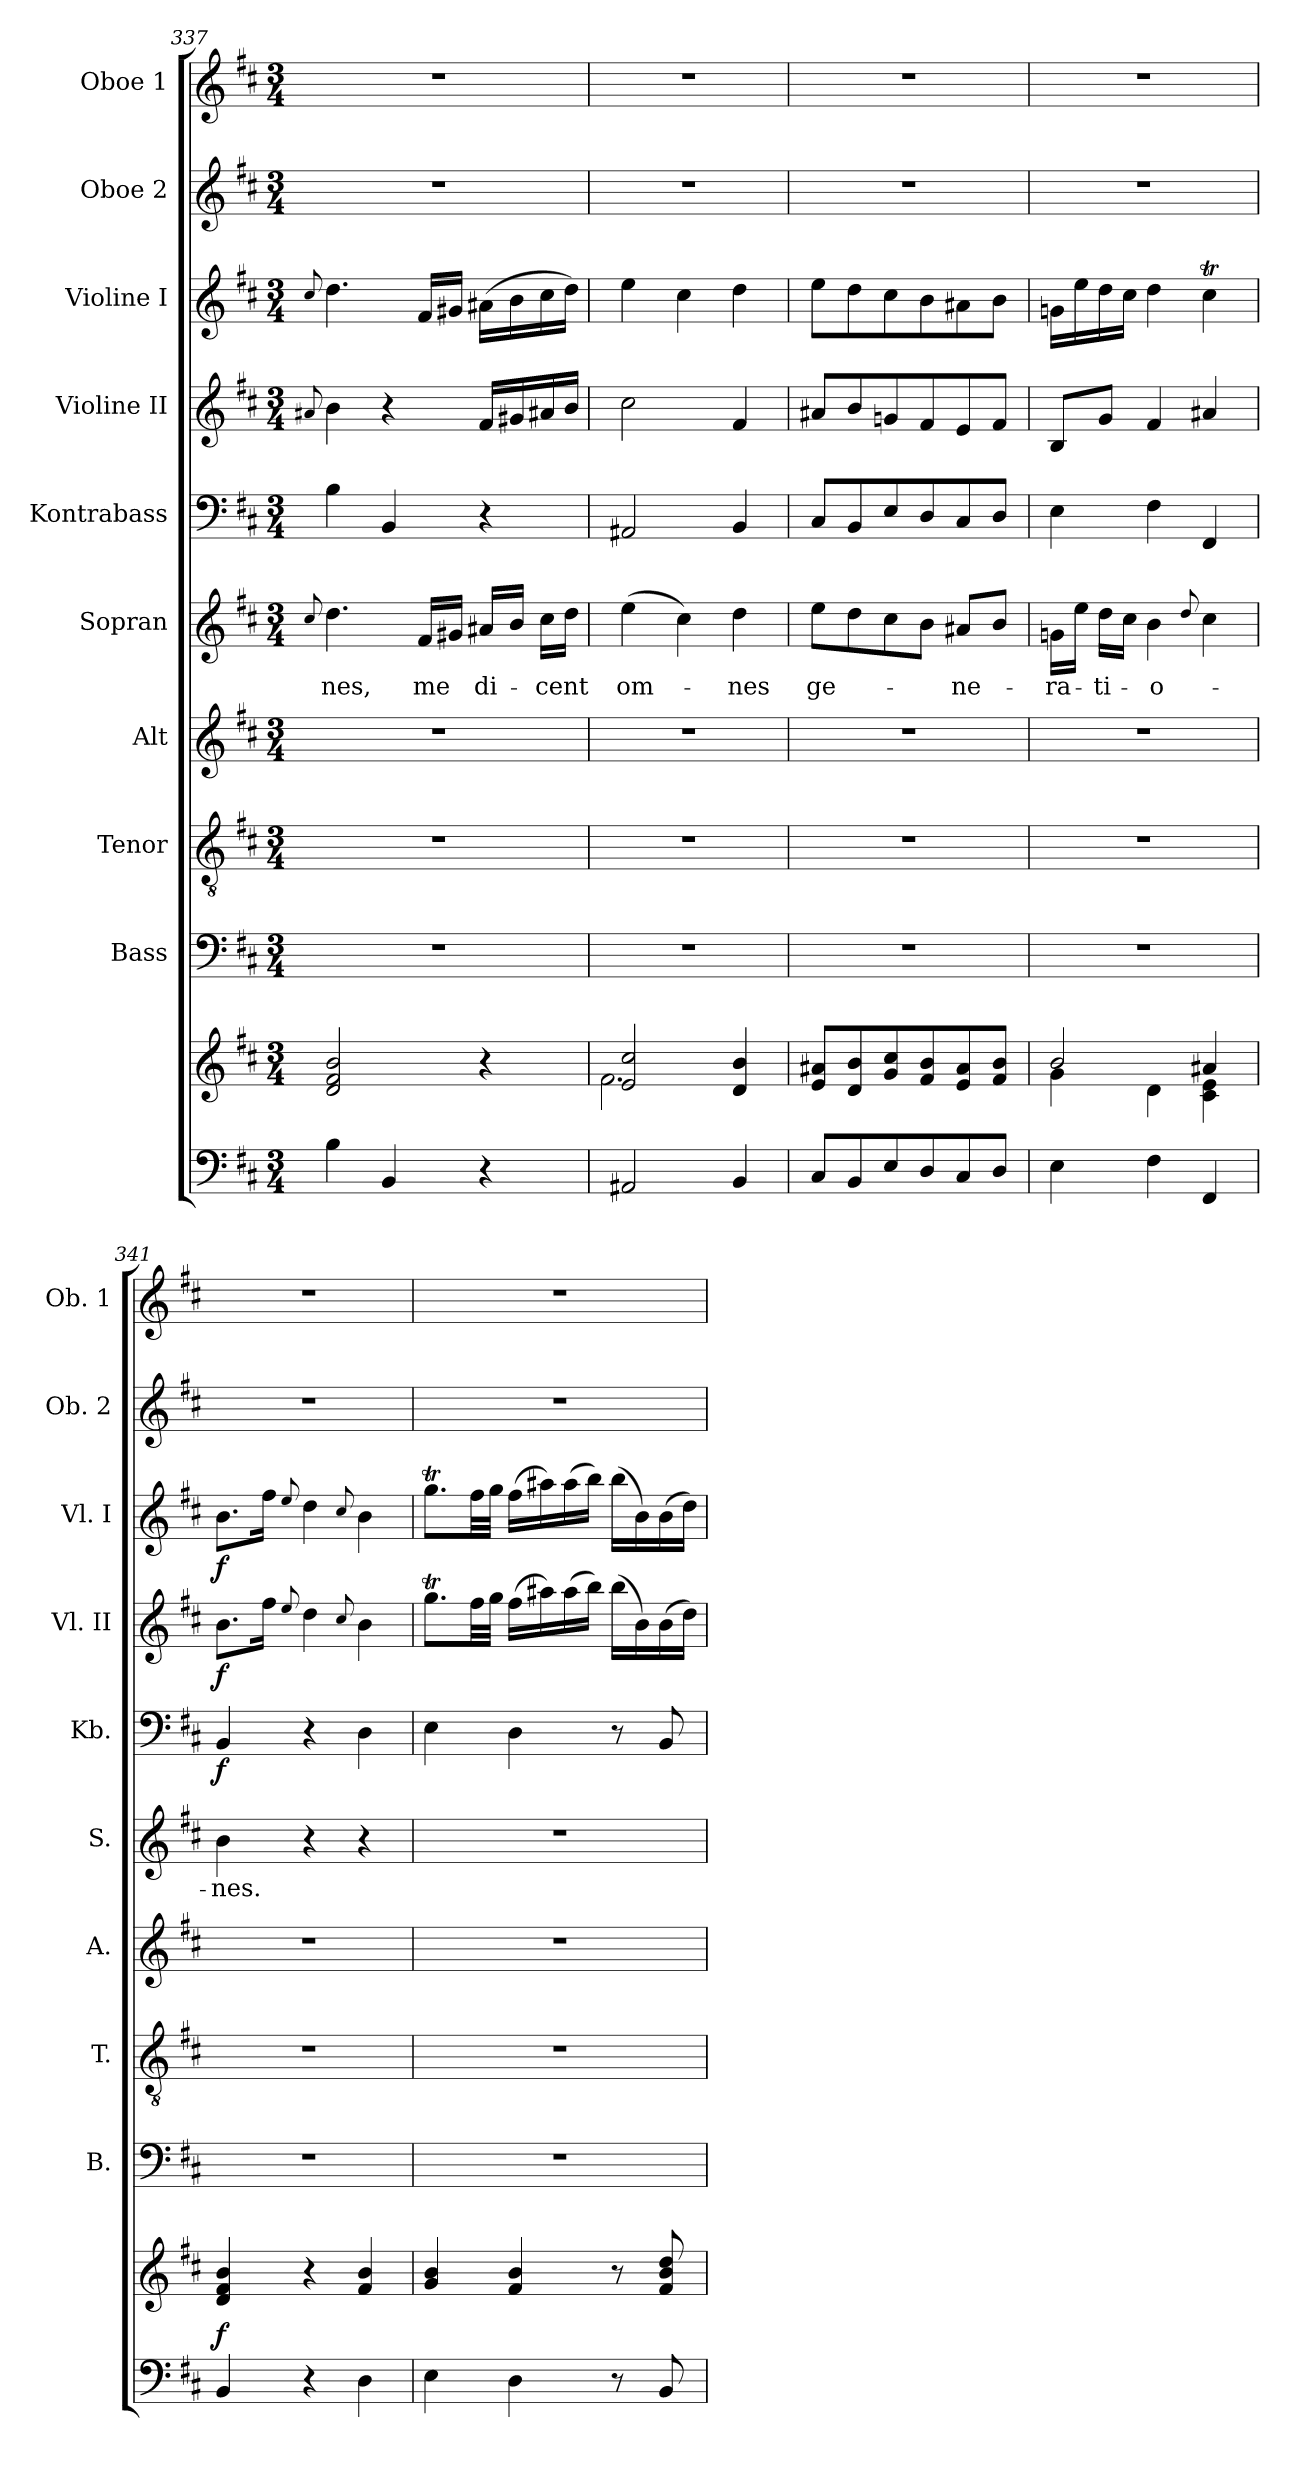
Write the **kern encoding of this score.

**kern	**kern	**dynam	**kern	**kern	**kern	**kern	**text	**kern	**dynam	**kern	**dynam	**kern	**dynam	**kern	**kern
*part10	*part10	*part10	*part9	*part8	*part7	*part6	*part6	*part5	*part5	*part4	*part4	*part3	*part3	*part2	*part1
*staff11	*staff10	*staff10/11	*staff9	*staff8	*staff7	*staff6	*staff6	*staff5	*staff5	*staff4	*staff4	*staff3	*staff3	*staff2	*staff1
*	*	*	*I"Bass	*I"Tenor	*I"Alt	*I"Sopran	*	*I"Kontrabass	*	*I"Violine II	*	*I"Violine I	*	*I"Oboe 2	*I"Oboe 1
*	*	*	*I'B.	*I'T.	*I'A.	*I'S.	*	*I'Kb.	*	*I'Vl. II	*	*I'Vl. I	*	*I'Ob. 2	*I'Ob. 1
*clefF4	*clefG2	*	*clefF4	*clefGv2	*clefG2	*clefG2	*	*clefF4	*	*clefG2	*	*clefG2	*	*clefG2	*clefG2
*	*	*	*	*	*	*	*	*ITrd7c12	*	*	*	*	*	*	*
*k[f#c#]	*k[f#c#]	*	*k[f#c#]	*k[f#c#]	*k[f#c#]	*k[f#c#]	*	*k[f#c#]	*	*k[f#c#]	*	*k[f#c#]	*	*k[f#c#]	*k[f#c#]
*D:	*D:	*	*D:	*D:	*D:	*D:	*	*D:	*	*D:	*	*D:	*	*D:	*D:
*M3/4	*M3/4	*	*M3/4	*M3/4	*M3/4	*M3/4	*	*M3/4	*	*M3/4	*	*M3/4	*	*M3/4	*M3/4
=337	=337	=337	=337	=337	=337	=337	=337	=337	=337	=337	=337	=337	=337	=337	=337
.	.	.	.	.	.	8qqcc#/	.	.	.	8qqa#X/	.	8qqcc#/	.	.	.
!	!	!	!	!	!	!	!LO:LY:b	!	!	!	!	!	!	!	!
4B\	2d/ 2f#/ 2b/	.	2.r	2.r	2.r	4.dd\	-nes,	4BB\	.	4b\	.	4.dd\	.	2.r	2.r
4BB/	.	.	.	.	.	.	.	4BBB/	.	4r	.	.	.	.	.
!	!	!	!	!	!	!	!LO:LY:b	!	!	!	!	!	!	!	!
.	.	.	.	.	.	16f#/LL	me	.	.	.	.	16f#/LL	.	.	.
.	.	.	.	.	.	16g#X/JJ	.	.	.	.	.	16g#X/JJ	.	.	.
!	!	!	!	!	!	!	!LO:LY:b	!	!	!	!	!	!	!	!
4r	4r	.	.	.	.	16a#X/LL	di-	4r	.	16f#/LL	.	(>16a#X\LL	.	.	.
.	.	.	.	.	.	16b/JJ	.	.	.	16g#X/	.	16b\	.	.	.
!	!	!	!	!	!	!	!LO:LY:b	!	!	!	!	!	!	!	!
.	.	.	.	.	.	16cc#\LL	-cent	.	.	16a#/	.	16cc#\	.	.	.
.	.	.	.	.	.	16dd\JJ	.	.	.	16b/JJ	.	16dd\JJ)	.	.	.
=338	=338	=338	=338	=338	=338	=338	=338	=338	=338	=338	=338	=338	=338	=338	=338
*	*^	*	*	*	*	*	*	*	*	*	*	*	*	*	*
!	!	!	!	!	!	!	!	!LO:LY:b	!	!	!	!	!	!	!	!
2AA#X/	2e/ 2cc#/	2.f#\	.	2.r	2.r	2.r	(>4ee\	om-	2AAA#X/	.	2cc#\	.	4ee\	.	2.r	2.r
.	.	.	.	.	.	.	4cc#\)	.	.	.	.	.	4cc#\	.	.	.
!	!	!	!	!	!	!	!	!LO:LY:b	!	!	!	!	!	!	!	!
4BB/	4d/ 4b/	.	.	.	.	.	4dd\	-nes	4BBB/	.	4f#/	.	4dd\	.	.	.
*	*v	*v	*	*	*	*	*	*	*	*	*	*	*	*	*	*
=339	=339	=339	=339	=339	=339	=339	=339	=339	=339	=339	=339	=339	=339	=339	=339
!	!	!	!	!	!	!	!LO:LY:b	!	!	!	!	!	!	!	!
8C#/L	8e/ 8a#X/L	.	2.r	2.r	2.r	8ee\L	ge-	8CC#/L	.	8a#X/L	.	8ee\L	.	2.r	2.r
8BB/	8d/ 8b/	.	.	.	.	8dd\	.	8BBB/	.	8b/	.	8dd\	.	.	.
8E/	8g/ 8cc#/	.	.	.	.	8cc#\	.	8EE/	.	8gn/	.	8cc#\	.	.	.
8D/	8f#/ 8b/	.	.	.	.	8b\J	.	8DD/	.	8f#/	.	8b\	.	.	.
!	!	!	!	!	!	!	!LO:LY:b	!	!	!	!	!	!	!	!
8C#/	8e/ 8a#/	.	.	.	.	8a#X/L	-ne-	8CC#/	.	8e/	.	8a#X\	.	.	.
8D/J	8f#/ 8b/J	.	.	.	.	8b/J	.	8DD/J	.	8f#/J	.	8b\J	.	.	.
=340	=340	=340	=340	=340	=340	=340	=340	=340	=340	=340	=340	=340	=340	=340	=340
*	*^	*	*	*	*	*	*	*	*	*	*	*	*	*	*
!	!	!	!	!	!	!	!	!LO:LY:b	!	!	!	!	!	!	!	!
4E\	2b/	4g\	.	2.r	2.r	2.r	16gn\LL	-ra-	4EE\	.	8B/L	.	16gn\LL	.	2.r	2.r
.	.	.	.	.	.	.	16ee\JJ	.	.	.	.	.	16ee\	.	.	.
!	!	!	!	!	!	!	!	!LO:LY:b	!	!	!	!	!	!	!	!
.	.	.	.	.	.	.	16dd\LL	-ti-	.	.	8g/J	.	16dd\	.	.	.
.	.	.	.	.	.	.	16cc#\JJ	.	.	.	.	.	16cc#\JJ	.	.	.
!	!	!	!	!	!	!	!	!LO:LY:b	!	!	!	!	!	!	!	!
4F#\	.	4d\	.	.	.	.	4b\	-o-	4FF#\	.	4f#/	.	4dd\	.	.	.
.	.	.	.	.	.	.	8qqdd/	.	.	.	.	.	.	.	.	.
4FF#/	4a#X/	4c#\ 4e\	.	.	.	.	4cc#\	.	4FFF#/	.	4a#X/	.	4cc#t\	.	.	.
!!LO:PB:g=z
=341	=341	=341	=341	=341	=341	=341	=341	=341	=341	=341	=341	=341	=341	=341	=341	=341
!	!	!	!LO:DY:a=2	!	!	!	!	!LO:LY:b	!	!LO:DY:b	!	!LO:DY:b	!	!LO:DY:b	!	!
*	*v	*v	*	*	*	*	*	*	*	*	*	*	*	*	*	*
4BB/	4d/ 4f#/ 4b/	f	2.r	2.r	2.r	4b\	-nes.	4BBB/	f	8.b\L	f	8.b\L	f	2.r	2.r
.	.	.	.	.	.	.	.	.	.	16ff#\Jk	.	16ff#\Jk	.	.	.
.	.	.	.	.	.	.	.	.	.	8qqee/	.	8qqee/	.	.	.
4r	4r	.	.	.	.	4r	.	4r	.	4dd\	.	4dd\	.	.	.
.	.	.	.	.	.	.	.	.	.	8qqcc#/	.	8qqcc#/	.	.	.
4D\	4f#/ 4b/	.	.	.	.	4r	.	4DD\	.	4b\	.	4b\	.	.	.
=342	=342	=342	=342	=342	=342	=342	=342	=342	=342	=342	=342	=342	=342	=342	=342
4E\	4g/ 4b/	.	2.r	2.r	2.r	2.r	.	4EE\	.	8.ggT\L	.	8.ggT\L	.	2.r	2.r
.	.	.	.	.	.	.	.	.	.	32ff#\LL	.	32ff#\LL	.	.	.
.	.	.	.	.	.	.	.	.	.	32gg\JJJ	.	32gg\JJJ	.	.	.
4D\	4f#/ 4b/	.	.	.	.	.	.	4DD\	.	(>16ff#\LL	.	(>16ff#\LL	.	.	.
.	.	.	.	.	.	.	.	.	.	16aa#X\)	.	16aa#X\)	.	.	.
.	.	.	.	.	.	.	.	.	.	(>16aa#\	.	(>16aa#\	.	.	.
.	.	.	.	.	.	.	.	.	.	16bb\JJ)	.	16bb\JJ)	.	.	.
8r	8r	.	.	.	.	.	.	8r	.	(>16bb\LL	.	(>16bb\LL	.	.	.
.	.	.	.	.	.	.	.	.	.	16b\)	.	16b\)	.	.	.
8BB/	8f#/ 8b/ 8dd/	.	.	.	.	.	.	8BBB/	.	(>16b\	.	(>16b\	.	.	.
.	.	.	.	.	.	.	.	.	.	16dd\JJ)	.	16dd\JJ)	.	.	.
=	=	=	=	=	=	=	=	=	=	=	=	=	=	=	=
*-	*-	*-	*-	*-	*-	*-	*-	*-	*-	*-	*-	*-	*-	*-	*-
